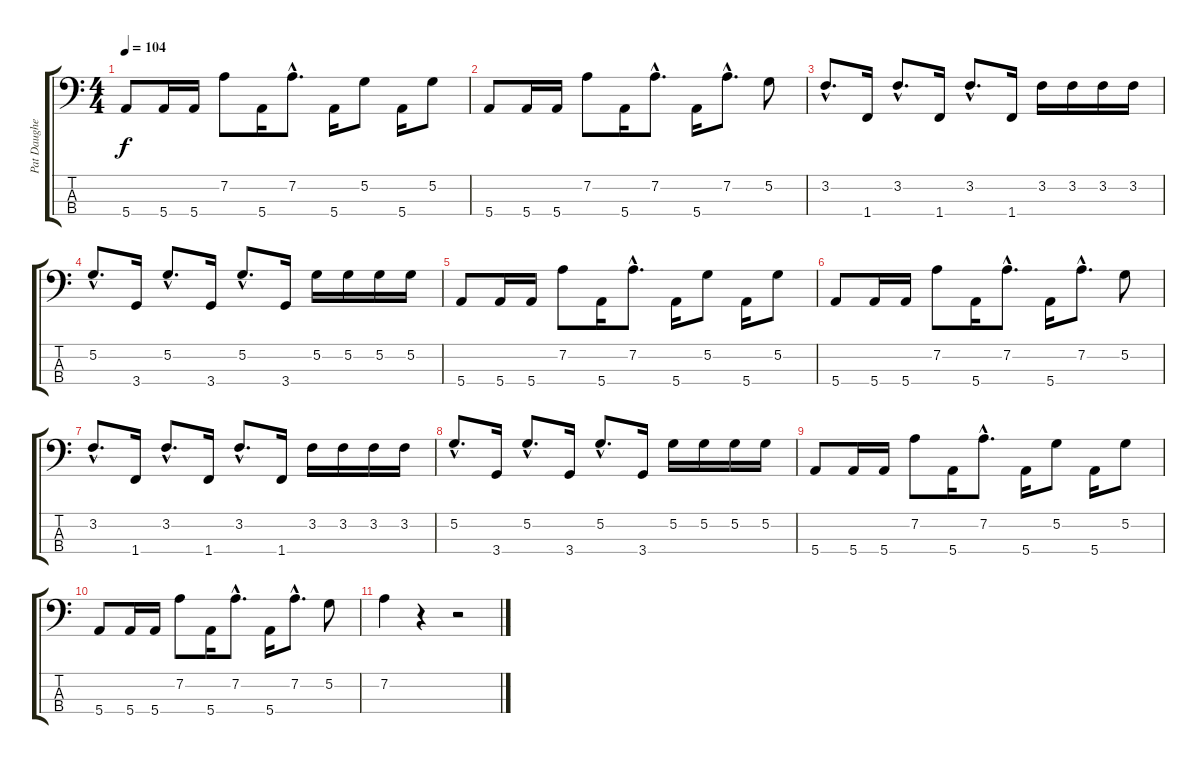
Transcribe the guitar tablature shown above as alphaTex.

\track ("Pat Daugherty" "Pat Daughe") {instrument acousticguitarsteel}
\staff {score tabs}
\tuning (G2 D2 A1 E1) {hide}
\ts (4 4)
\tempo 104
\clef f4
\ks c
5.4.8{dy f} 5.4.16 5.4.16 7.2.8 5.4.16 7.2{hac}.8{d} 5.4.16 5.2.8 5.4.16 5.2.8 |
5.4.8 5.4.16 5.4.16 7.2.8 5.4.16 7.2{hac}.8{d} 5.4.16 7.2{hac}.8{d} 5.2.8 |
3.2{hac}.8{d} 1.4.16 3.2{hac}.8{d} 1.4.16 3.2{hac}.8{d} 1.4.16 3.2.16 3.2.16 3.2.16 3.2.16 |
5.2{hac}.8{d} 3.4.16 5.2{hac}.8{d} 3.4.16 5.2{hac}.8{d} 3.4.16 5.2.16 5.2.16 5.2.16 5.2.16 |
5.4.8 5.4.16 5.4.16 7.2.8 5.4.16 7.2{hac}.8{d} 5.4.16 5.2.8 5.4.16 5.2.8 |
5.4.8 5.4.16 5.4.16 7.2.8 5.4.16 7.2{hac}.8{d} 5.4.16 7.2{hac}.8{d} 5.2.8 |
3.2{hac}.8{d} 1.4.16 3.2{hac}.8{d} 1.4.16 3.2{hac}.8{d} 1.4.16 3.2.16 3.2.16 3.2.16 3.2.16 |
5.2{hac}.8{d} 3.4.16 5.2{hac}.8{d} 3.4.16 5.2{hac}.8{d} 3.4.16 5.2.16 5.2.16 5.2.16 5.2.16 |
5.4.8 5.4.16 5.4.16 7.2.8 5.4.16 7.2{hac}.8{d} 5.4.16 5.2.8 5.4.16 5.2.8 |
5.4.8 5.4.16 5.4.16 7.2.8 5.4.16 7.2{hac}.8{d} 5.4.16 7.2{hac}.8{d} 5.2.8 |
7.2.4 r.4 r.2
